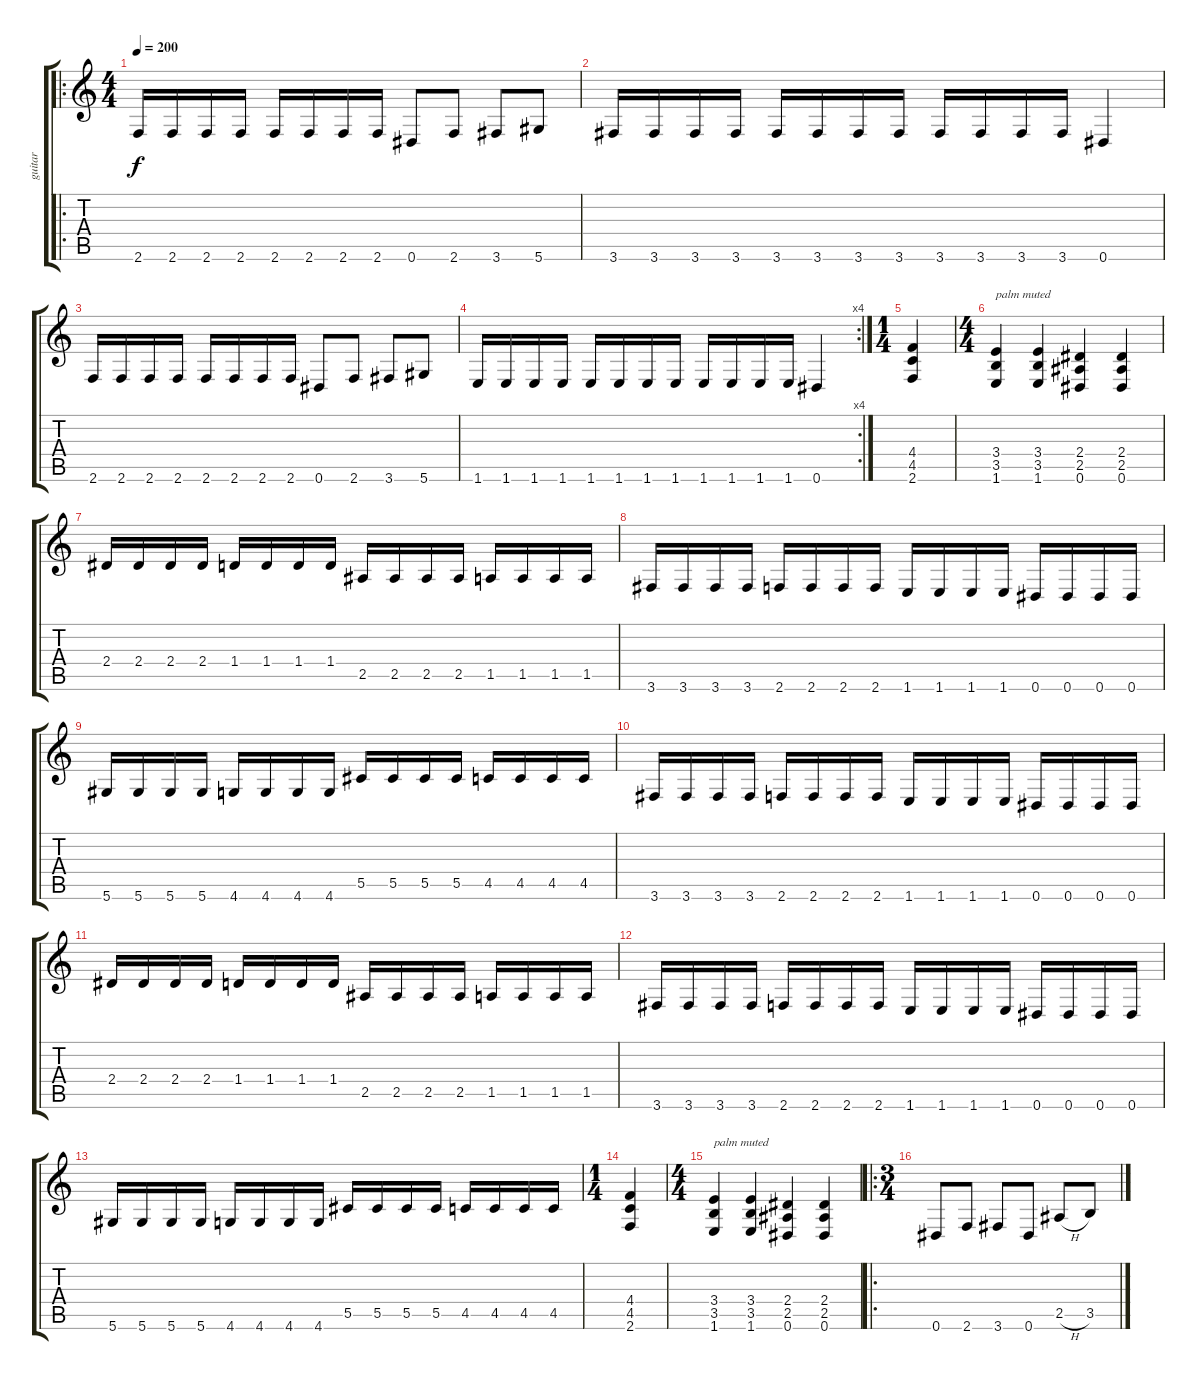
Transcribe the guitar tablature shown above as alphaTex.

\track ("guitar" "guitar") {instrument distortionguitar}
\staff {score tabs}
\tuning (Eb4 Bb3 Gb3 Db3 Ab2 Eb2) {hide}
\ro
\ts (4 4)
\tempo 200
\clef g2
\ks c
2.6.16{dy f} 2.6.16 2.6.16 2.6.16 2.6.16 2.6.16 2.6.16 2.6.16 0.6.8 2.6.8 3.6.8 5.6.8 |
3.6.16 3.6.16 3.6.16 3.6.16 3.6.16 3.6.16 3.6.16 3.6.16 3.6.16 3.6.16 3.6.16 3.6.16 0.6.4 |
2.6.16 2.6.16 2.6.16 2.6.16 2.6.16 2.6.16 2.6.16 2.6.16 0.6.8 2.6.8 3.6.8 5.6.8 |
\rc 4
1.6.16 1.6.16 1.6.16 1.6.16 1.6.16 1.6.16 1.6.16 1.6.16 1.6.16 1.6.16 1.6.16 1.6.16 0.6.4 |
\ts (1 4)
(4.4 4.5 2.6).4 |
\ts (4 4)
(3.4 3.5 1.6).4{txt "palm muted"} (3.4 3.5 1.6).4 (2.4 2.5 0.6).4 (2.4 2.5 0.6).4 |
2.4.16 2.4.16 2.4.16 2.4.16 1.4.16 1.4.16 1.4.16 1.4.16 2.5.16 2.5.16 2.5.16 2.5.16 1.5.16 1.5.16 1.5.16 1.5.16 |
3.6.16 3.6.16 3.6.16 3.6.16 2.6.16 2.6.16 2.6.16 2.6.16 1.6.16 1.6.16 1.6.16 1.6.16 0.6.16 0.6.16 0.6.16 0.6.16 |
5.6.16 5.6.16 5.6.16 5.6.16 4.6.16 4.6.16 4.6.16 4.6.16 5.5.16 5.5.16 5.5.16 5.5.16 4.5.16 4.5.16 4.5.16 4.5.16 |
3.6.16 3.6.16 3.6.16 3.6.16 2.6.16 2.6.16 2.6.16 2.6.16 1.6.16 1.6.16 1.6.16 1.6.16 0.6.16 0.6.16 0.6.16 0.6.16 |
2.4.16 2.4.16 2.4.16 2.4.16 1.4.16 1.4.16 1.4.16 1.4.16 2.5.16 2.5.16 2.5.16 2.5.16 1.5.16 1.5.16 1.5.16 1.5.16 |
3.6.16 3.6.16 3.6.16 3.6.16 2.6.16 2.6.16 2.6.16 2.6.16 1.6.16 1.6.16 1.6.16 1.6.16 0.6.16 0.6.16 0.6.16 0.6.16 |
5.6.16 5.6.16 5.6.16 5.6.16 4.6.16 4.6.16 4.6.16 4.6.16 5.5.16 5.5.16 5.5.16 5.5.16 4.5.16 4.5.16 4.5.16 4.5.16 |
\ts (1 4)
(4.4 4.5 2.6).4 |
\ts (4 4)
(3.4 3.5 1.6).4{txt "palm muted"} (3.4 3.5 1.6).4 (2.4 2.5 0.6).4 (2.4 2.5 0.6).4 |
\ro
\ts (3 4)
0.6.8 2.6.8 3.6.8 0.6.8 2.5{h}.8 3.5.8
